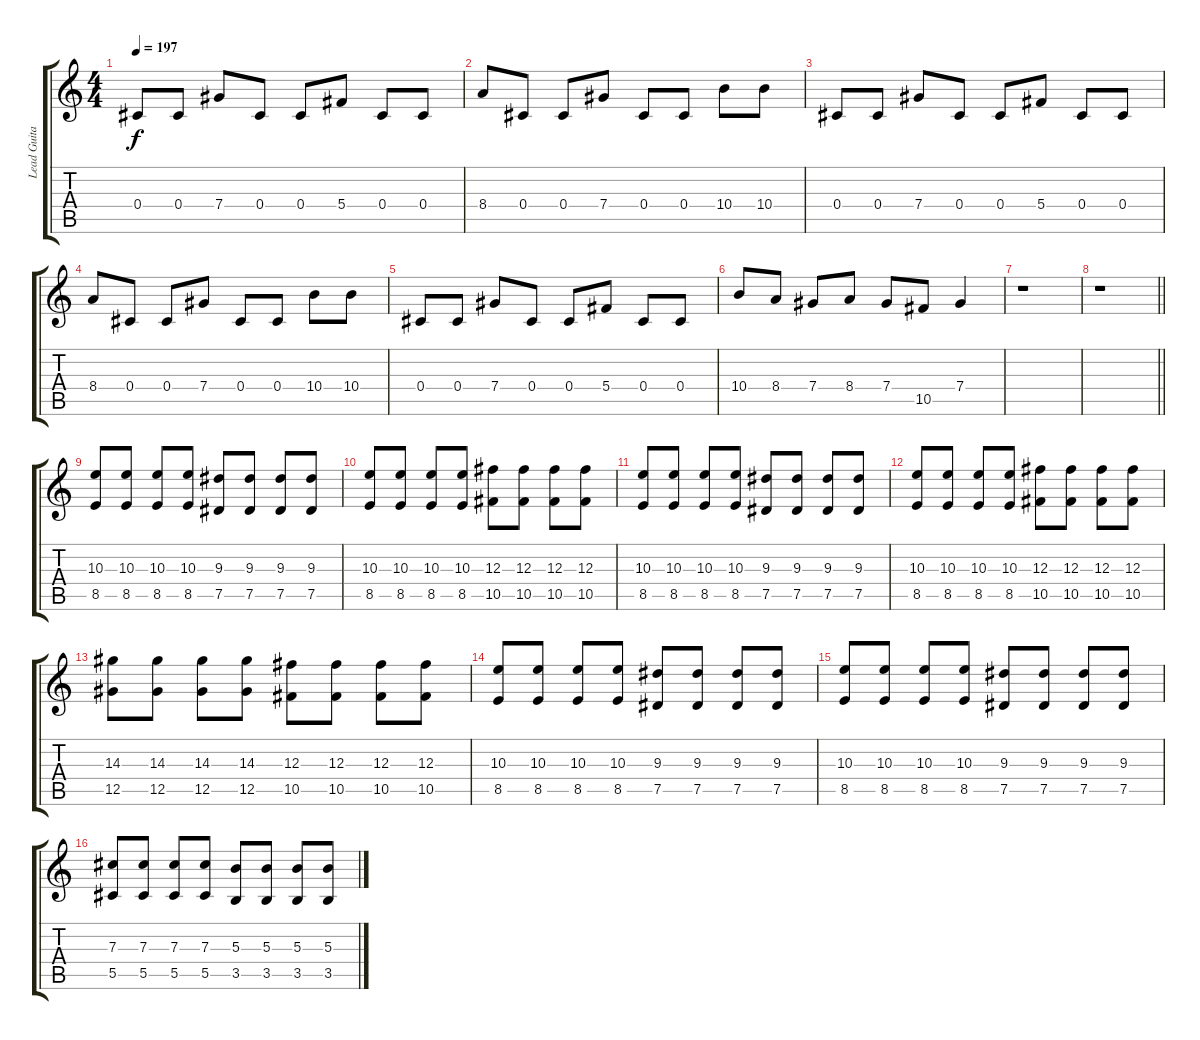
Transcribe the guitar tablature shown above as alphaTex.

\track ("Lead Guitar" "Lead Guita") {instrument overdrivenguitar}
\staff {score tabs}
\tuning (Eb4 Bb3 Gb3 Db3 Ab2 Db2) {hide}
\ts (4 4)
\tempo 197
\clef g2
\ks c
0.4.8{dy f} 0.4.8 7.4.8 0.4.8 0.4.8 5.4.8 0.4.8 0.4.8 |
8.4.8 0.4.8 0.4.8 7.4.8 0.4.8 0.4.8 10.4.8 10.4.8 |
0.4.8 0.4.8 7.4.8 0.4.8 0.4.8 5.4.8 0.4.8 0.4.8 |
8.4.8 0.4.8 0.4.8 7.4.8 0.4.8 0.4.8 10.4.8 10.4.8 |
0.4.8 0.4.8 7.4.8 0.4.8 0.4.8 5.4.8 0.4.8 0.4.8 |
10.4.8 8.4.8 7.4.8 8.4.8 7.4.8 10.5.8 7.4.4 |
r.1 |
\barLineRight lightlight
r.1 |
(10.3 8.5).8 (10.3 8.5).8 (10.3 8.5).8 (10.3 8.5).8 (9.3 7.5).8 (9.3 7.5).8 (9.3 7.5).8 (9.3 7.5).8 |
(10.3 8.5).8 (10.3 8.5).8 (10.3 8.5).8 (10.3 8.5).8 (12.3 10.5).8 (12.3 10.5).8 (12.3 10.5).8 (12.3 10.5).8 |
(10.3 8.5).8 (10.3 8.5).8 (10.3 8.5).8 (10.3 8.5).8 (9.3 7.5).8 (9.3 7.5).8 (9.3 7.5).8 (9.3 7.5).8 |
(10.3 8.5).8 (10.3 8.5).8 (10.3 8.5).8 (10.3 8.5).8 (12.3 10.5).8 (12.3 10.5).8 (12.3 10.5).8 (12.3 10.5).8 |
(14.3 12.5).8 (14.3 12.5).8 (14.3 12.5).8 (14.3 12.5).8 (12.3 10.5).8 (12.3 10.5).8 (12.3 10.5).8 (12.3 10.5).8 |
(10.3 8.5).8 (10.3 8.5).8 (10.3 8.5).8 (10.3 8.5).8 (9.3 7.5).8 (9.3 7.5).8 (9.3 7.5).8 (9.3 7.5).8 |
(10.3 8.5).8 (10.3 8.5).8 (10.3 8.5).8 (10.3 8.5).8 (9.3 7.5).8 (9.3 7.5).8 (9.3 7.5).8 (9.3 7.5).8 |
(7.3 5.5).8 (7.3 5.5).8 (7.3 5.5).8 (7.3 5.5).8 (5.3 3.5).8 (5.3 3.5).8 (5.3 3.5).8 (5.3 3.5).8
